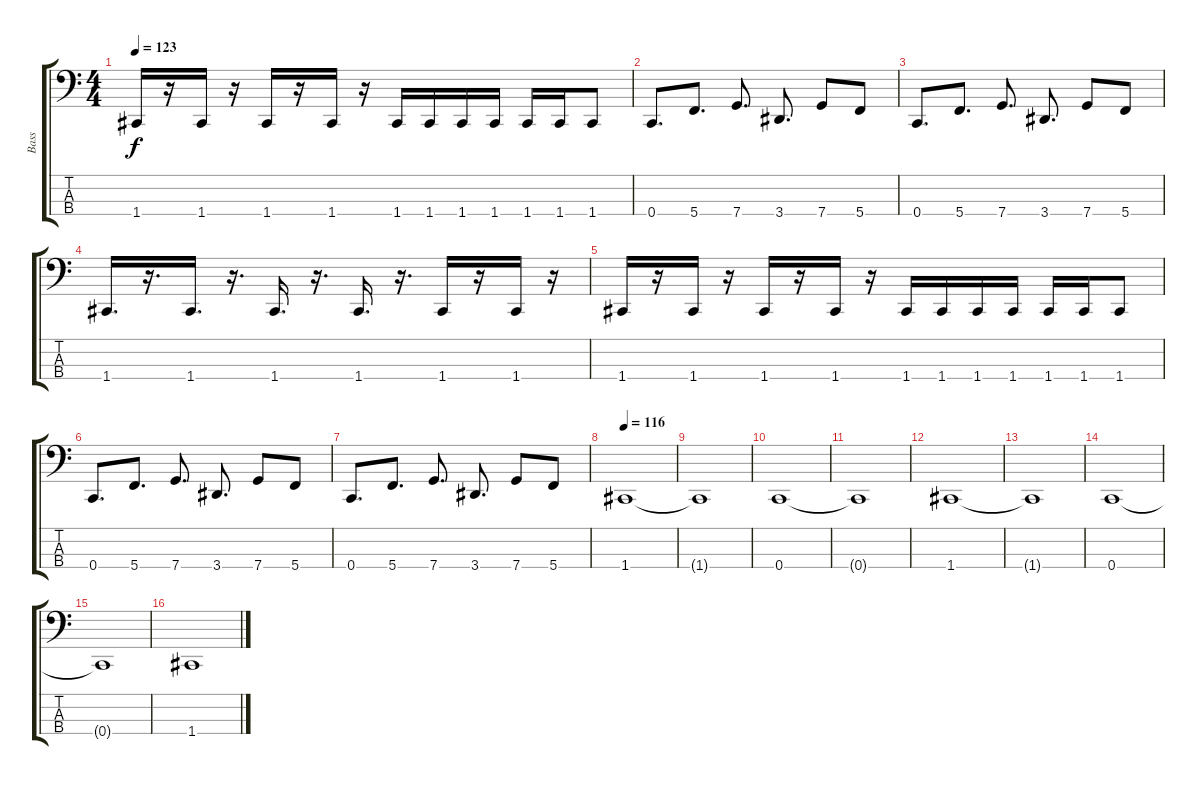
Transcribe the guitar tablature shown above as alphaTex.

\track ("Bass" "Bass") {instrument electricbassfinger}
\staff {score tabs}
\tuning (F2 C2 G1 C1) {hide}
\ts (4 4)
\tempo 123
\clef f4
\ks c
1.4.16{dy f} r.16 1.4.16 r.16 1.4.16 r.16 1.4.16 r.16 1.4.16 1.4.16 1.4.16 1.4.16 1.4.16 1.4.16 1.4.8 |
0.4.8{d} 5.4.8{d} 7.4.8{d} 3.4.8{d} 7.4.8 5.4.8 |
0.4.8{d} 5.4.8{d} 7.4.8{d} 3.4.8{d} 7.4.8 5.4.8 |
1.4.16{d} r.16{d} 1.4.16{d} r.16{d} 1.4.16{d} r.16{d} 1.4.16{d} r.16{d} 1.4.16 r.16 1.4.16 r.16 |
1.4.16 r.16 1.4.16 r.16 1.4.16 r.16 1.4.16 r.16 1.4.16 1.4.16 1.4.16 1.4.16 1.4.16 1.4.16 1.4.8 |
0.4.8{d} 5.4.8{d} 7.4.8{d} 3.4.8{d} 7.4.8 5.4.8 |
0.4.8{d} 5.4.8{d} 7.4.8{d} 3.4.8{d} 7.4.8 5.4.8 |
\tempo 116
1.4.1 |
1.4{t}.1 |
0.4.1 |
0.4{t}.1 |
1.4.1 |
1.4{t}.1 |
0.4.1 |
0.4{t}.1 |
1.4.1
